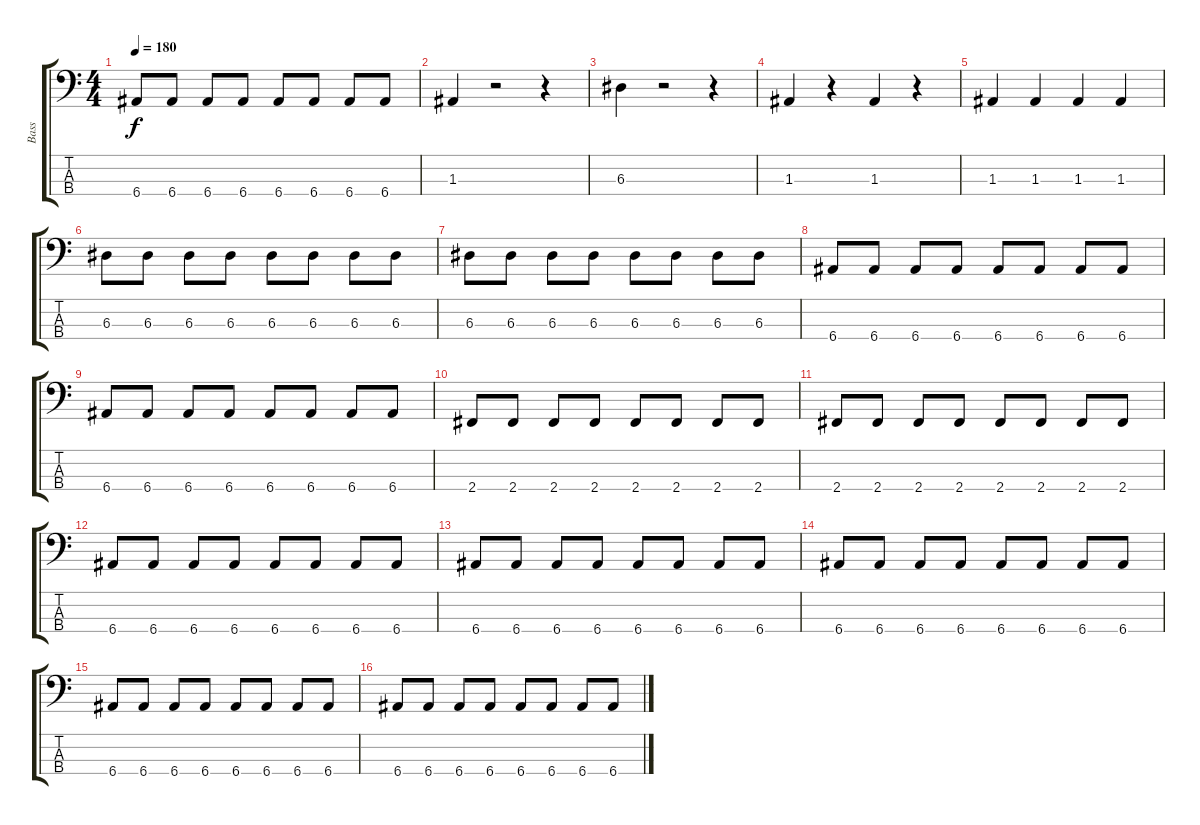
\track ("Bass" "Bass") {instrument electricbassfinger}
\staff {score tabs}
\tuning (G2 D2 A1 E1) {hide}
\ts (4 4)
\tempo 180
\clef f4
\ks c
6.4.8{dy f} 6.4.8 6.4.8 6.4.8 6.4.8 6.4.8 6.4.8 6.4.8 |
1.3.4 r.2 r.4 |
6.3.4 r.2 r.4 |
1.3.4 r.4 1.3.4 r.4 |
1.3.4 1.3.4 1.3.4 1.3.4 |
6.3.8 6.3.8 6.3.8 6.3.8 6.3.8 6.3.8 6.3.8 6.3.8 |
6.3.8 6.3.8 6.3.8 6.3.8 6.3.8 6.3.8 6.3.8 6.3.8 |
6.4.8 6.4.8 6.4.8 6.4.8 6.4.8 6.4.8 6.4.8 6.4.8 |
6.4.8 6.4.8 6.4.8 6.4.8 6.4.8 6.4.8 6.4.8 6.4.8 |
2.4.8 2.4.8 2.4.8 2.4.8 2.4.8 2.4.8 2.4.8 2.4.8 |
2.4.8 2.4.8 2.4.8 2.4.8 2.4.8 2.4.8 2.4.8 2.4.8 |
6.4.8 6.4.8 6.4.8 6.4.8 6.4.8 6.4.8 6.4.8 6.4.8 |
6.4.8 6.4.8 6.4.8 6.4.8 6.4.8 6.4.8 6.4.8 6.4.8 |
6.4.8 6.4.8 6.4.8 6.4.8 6.4.8 6.4.8 6.4.8 6.4.8 |
6.4.8 6.4.8 6.4.8 6.4.8 6.4.8 6.4.8 6.4.8 6.4.8 |
6.4.8 6.4.8 6.4.8 6.4.8 6.4.8 6.4.8 6.4.8 6.4.8
